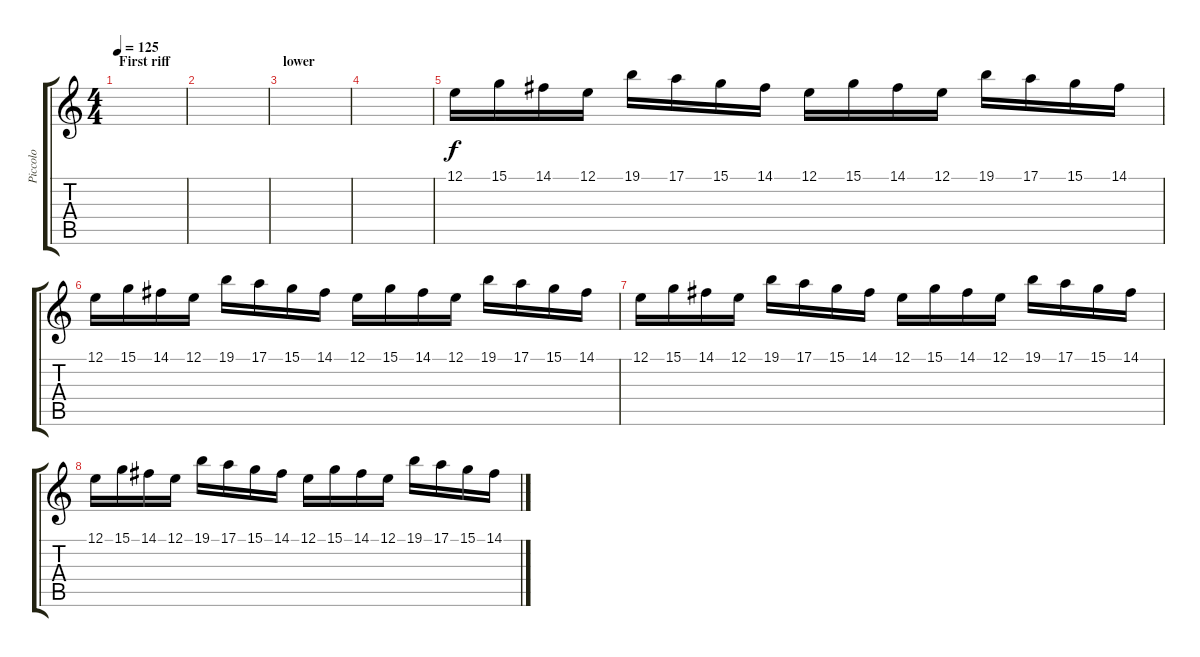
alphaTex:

\track ("Piccolo" "Piccolo") {instrument piccolo}
\staff {score tabs}
\tuning (E4 B3 G3 D3 A2 E2) {hide}
\ts (4 4)
\section ("" "First riff")
\tempo 125
\clef g2
\ks c
|
|
\section ("" "lower")
|
|
12.1.16 15.1.16 14.1.16 12.1.16 19.1.16 17.1.16 15.1.16 14.1.16 12.1.16 15.1.16 14.1.16 12.1.16 19.1.16 17.1.16 15.1.16 14.1.16 |
12.1.16 15.1.16 14.1.16 12.1.16 19.1.16 17.1.16 15.1.16 14.1.16 12.1.16 15.1.16 14.1.16 12.1.16 19.1.16 17.1.16 15.1.16 14.1.16 |
12.1.16 15.1.16 14.1.16 12.1.16 19.1.16 17.1.16 15.1.16 14.1.16 12.1.16 15.1.16 14.1.16 12.1.16 19.1.16 17.1.16 15.1.16 14.1.16 |
12.1.16 15.1.16 14.1.16 12.1.16 19.1.16 17.1.16 15.1.16 14.1.16 12.1.16 15.1.16 14.1.16 12.1.16 19.1.16 17.1.16 15.1.16 14.1.16
